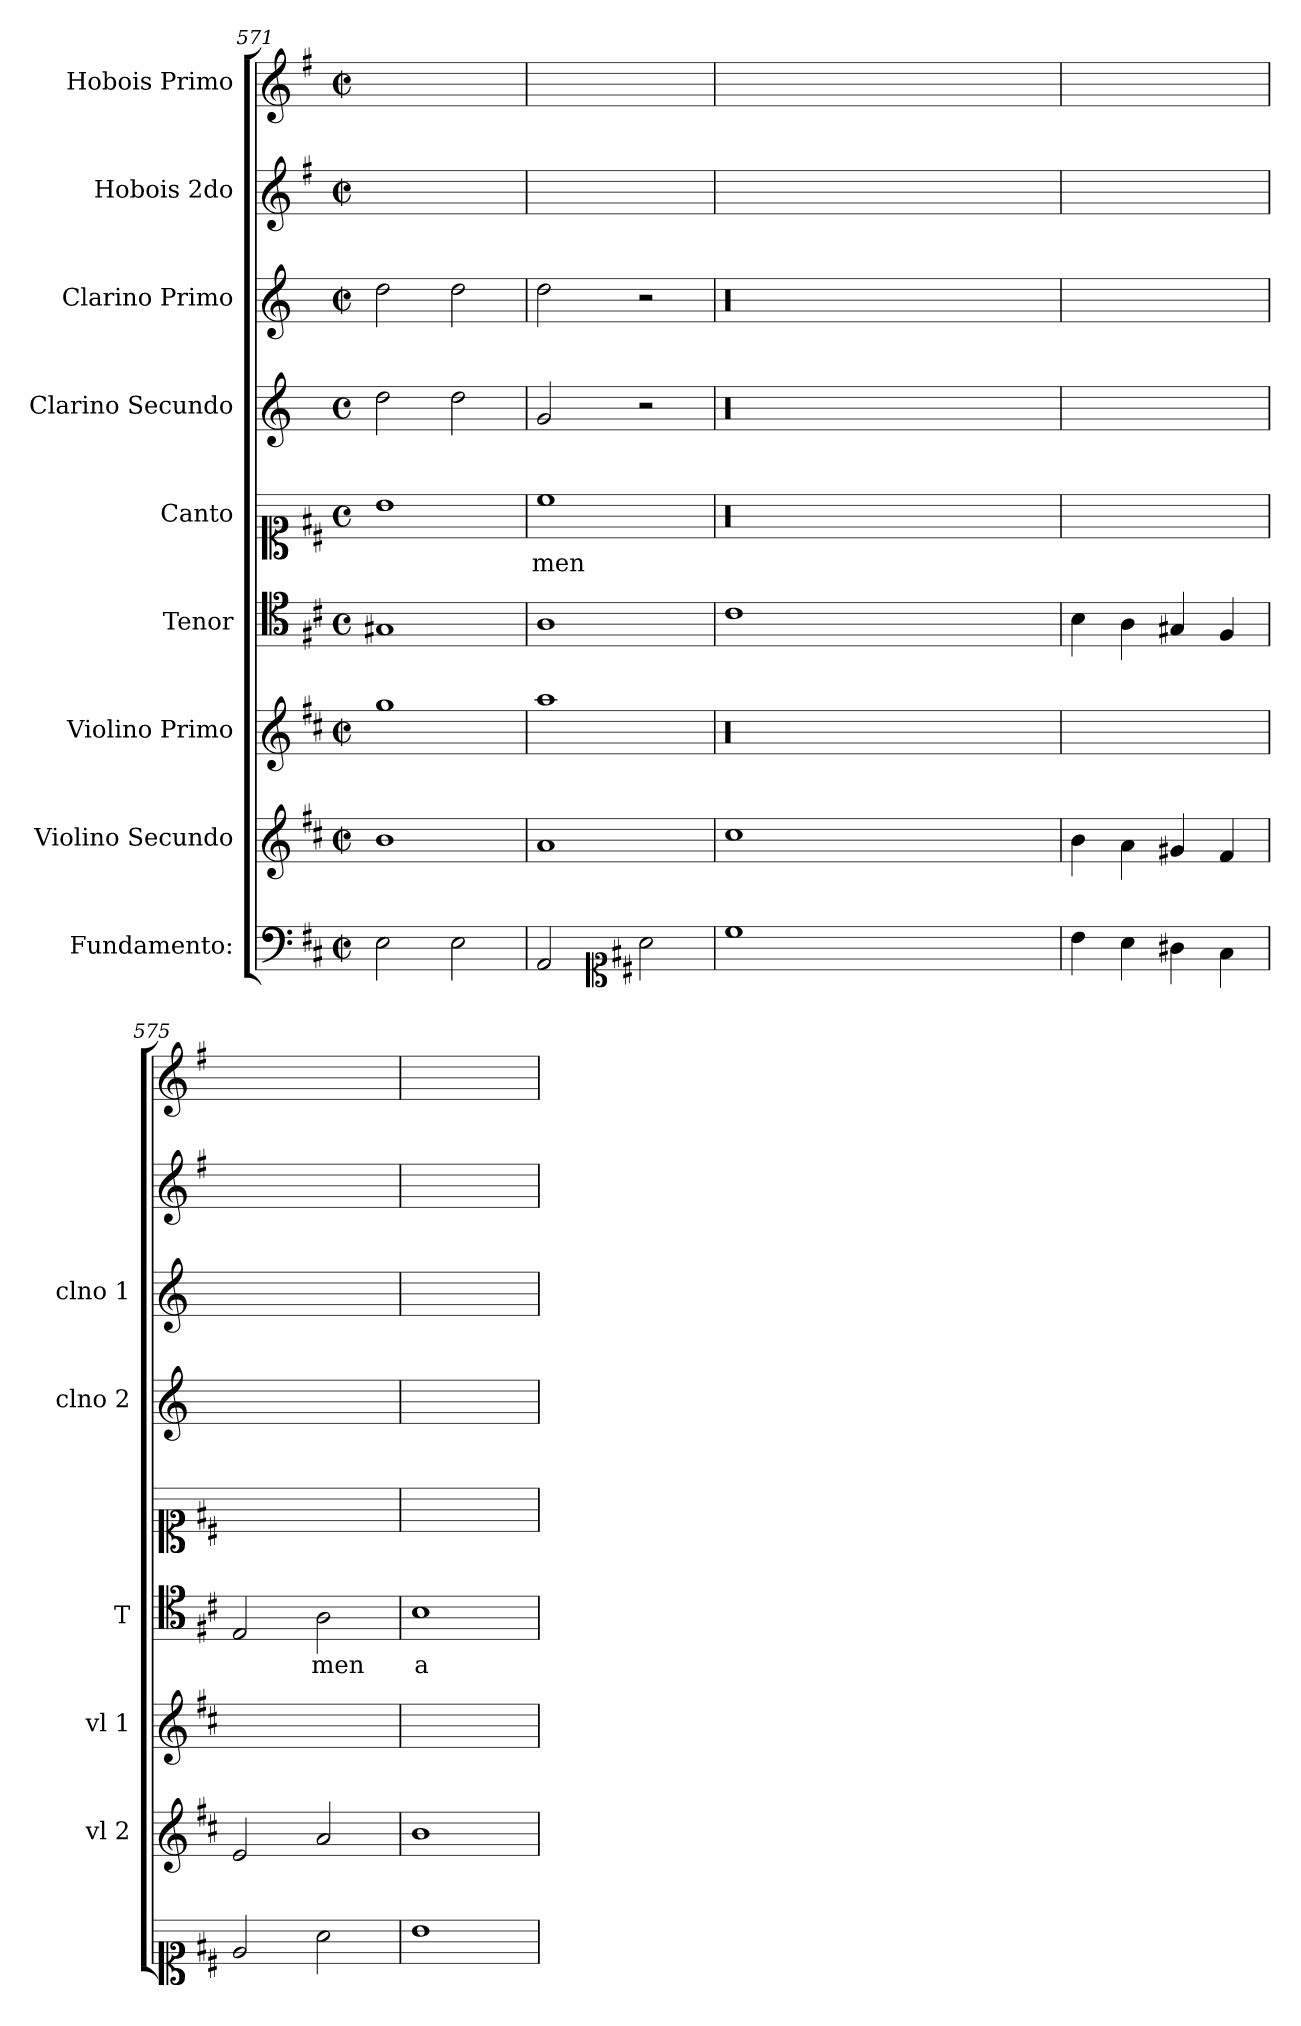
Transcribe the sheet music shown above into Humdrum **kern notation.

**kern	**kern	**kern	**kern	**text	**kern	**text	**kern	**kern	**kern	**kern
*part9	*part8	*part7	*part6	*part6	*part5	*part5	*part4	*part3	*part2	*part1
*staff9	*staff8	*staff7	*staff6	*staff6	*staff5	*staff5	*staff4	*staff3	*staff2	*staff1
*I"Fundamento:	*I"Violino Secundo	*I"Violino Primo	*I"Tenor	*	*I"Canto	*	*I"Clarino Secundo	*I"Clarino Primo	*I"Hobois 2do	*I"Hobois Primo
*	*I'vl 2	*I'vl 1	*I'T	*	*	*	*I'clno 2	*I'clno 1	*	*
*clefF4	*clefG2	*clefG2	*clefC4	*	*clefC1	*	*clefG2	*clefG2	*clefG2	*clefG2
*	*	*	*	*	*	*	*ITrd-1c-2	*ITrd-1c-2	*	*
*k[f#c#]	*k[f#c#]	*k[f#c#]	*k[f#c#]	*	*k[f#c#]	*	*k[f#c#]	*k[f#c#]	*k[f#]	*k[f#]
*M2/2	*M2/2	*M2/2	*M2/2	*	*M2/2	*	*M2/2	*M2/2	*M2/2	*M2/2
*met(c|)	*met(c|)	*met(c|)	*met(c)	*	*met(c)	*	*met(c)	*met(c|)	*met(c|)	*met(c|)
=571	=571	=571	=571	=571	=571	=571	=571	=571	=571	=571
2E\	1b	1gg	1G#X	.	1b	.	2ee\	2ee\	1ryy	1ryy
2E\	.	.	.	.	.	.	2ee\	2ee\	.	.
=572	=572	=572	=572	=572	=572	=572	=572	=572	=572	=572
2AA/	1a	1aa	1A	.	1cc#	-men	2a/	2ee\	1ryy	1ryy
*clefC1	*	*	*	*	*	*	*	*	*	*
*k[f#c#]	*	*	*	*	*	*	*	*	*	*
2a\	.	.	.	.	.	.	2r	2r	.	.
=573	=573	=573	=573	=573	=573	=573	=573	=573	=573	=573
1cc#	1cc#	00r	1c#	.	00r	.	00r	00r	1ryy	1ryy
0.ryy	0.ryy	.	0.ryy	.	.	.	.	.	0.ryy	0.ryy
=574	=574	=574	=574	=574	=574	=574	=574	=574	=574	=574
4b\	4b\	1ryy	4B\	.	1ryy	.	1ryy	1ryy	1ryy	1ryy
4a\	4a\	.	4A\	.	.	.	.	.	.	.
4g#X\	4g#X/	.	4G#X/	.	.	.	.	.	.	.
4f#\	4f#/	.	4F#/	.	.	.	.	.	.	.
=575	=575	=575	=575	=575	=575	=575	=575	=575	=575	=575
2e/	2e/	1ryy	2E/	.	1ryy	.	1ryy	1ryy	1ryy	1ryy
2a\	2a/	.	2A\	men	.	.	.	.	.	.
=576	=576	=576	=576	=576	=576	=576	=576	=576	=576	=576
1b	1b	1ryy	1B	a-	1ryy	.	1ryy	1ryy	1ryy	1ryy
=	=	=	=	=	=	=	=	=	=	=
*-	*-	*-	*-	*-	*-	*-	*-	*-	*-	*-
